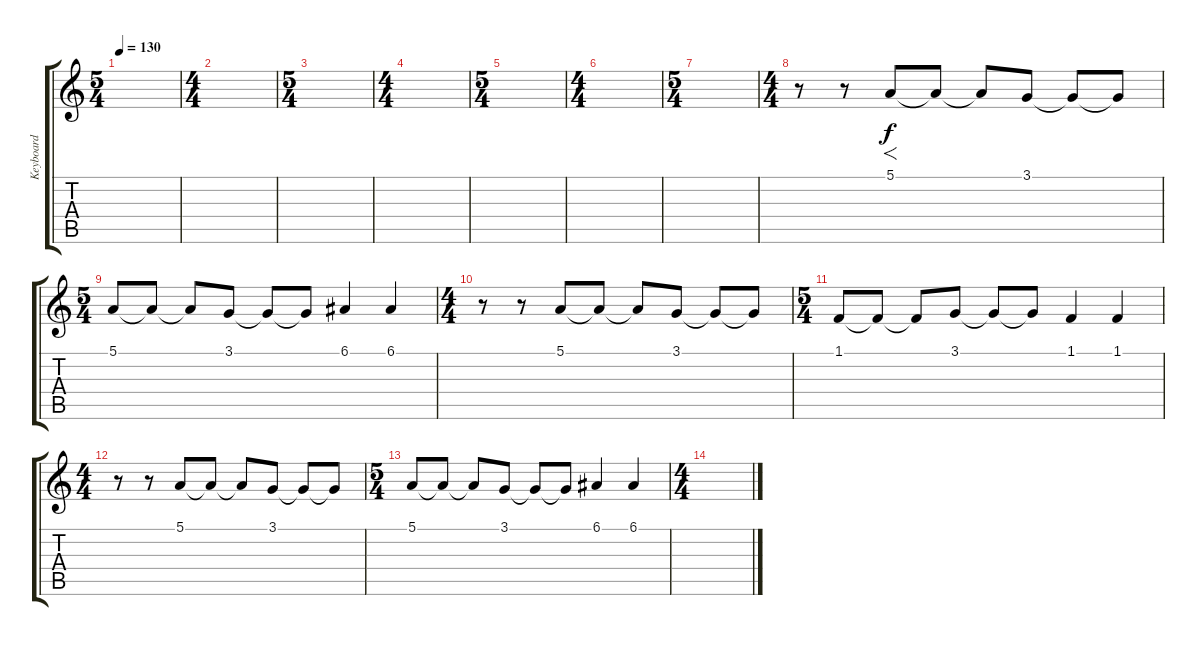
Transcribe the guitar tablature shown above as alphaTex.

\track ("Keyboard" "Keyboard") {instrument frenchhorn}
\staff {score tabs}
\tuning (E4 B3 G3 D3 A2 E2) {hide}
\ts (5 4)
\tempo 130
\clef g2
\ks c
|
\ts (4 4)
|
\ts (5 4)
|
\ts (4 4)
|
\ts (5 4)
|
\ts (4 4)
|
\ts (5 4)
|
\ts (4 4)
r.8 r.8 5.1.8{f} 5.1{t}.8 5.1{t}.8 3.1.8 3.1{t}.8 3.1{t}.8 |
\ts (5 4)
5.1.8 5.1{t}.8 5.1{t}.8 3.1.8 3.1{t}.8 3.1{t}.8 6.1.4 6.1.4 |
\ts (4 4)
r.8 r.8 5.1.8 5.1{t}.8 5.1{t}.8 3.1.8 3.1{t}.8 3.1{t}.8 |
\ts (5 4)
1.1.8 1.1{t}.8 1.1{t}.8 3.1.8 3.1{t}.8 3.1{t}.8 1.1.4 1.1.4 |
\ts (4 4)
r.8 r.8 5.1.8 5.1{t}.8 5.1{t}.8 3.1.8 3.1{t}.8 3.1{t}.8 |
\ts (5 4)
5.1.8 5.1{t}.8 5.1{t}.8 3.1.8 3.1{t}.8 3.1{t}.8 6.1.4 6.1.4 |
\ts (4 4)
